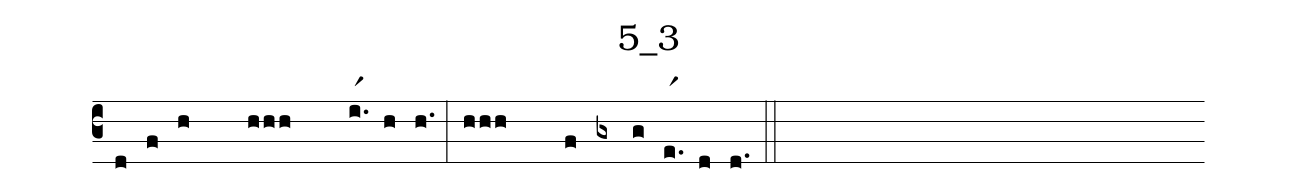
name: 5_3;
%%
(c3) (d)(f)(h//////////) (hhh//////////) (i.r1)(h)(h.) (:) (hhh//////////)  (f)(gx)(g)(e.r1) (d) (d.) (::)
